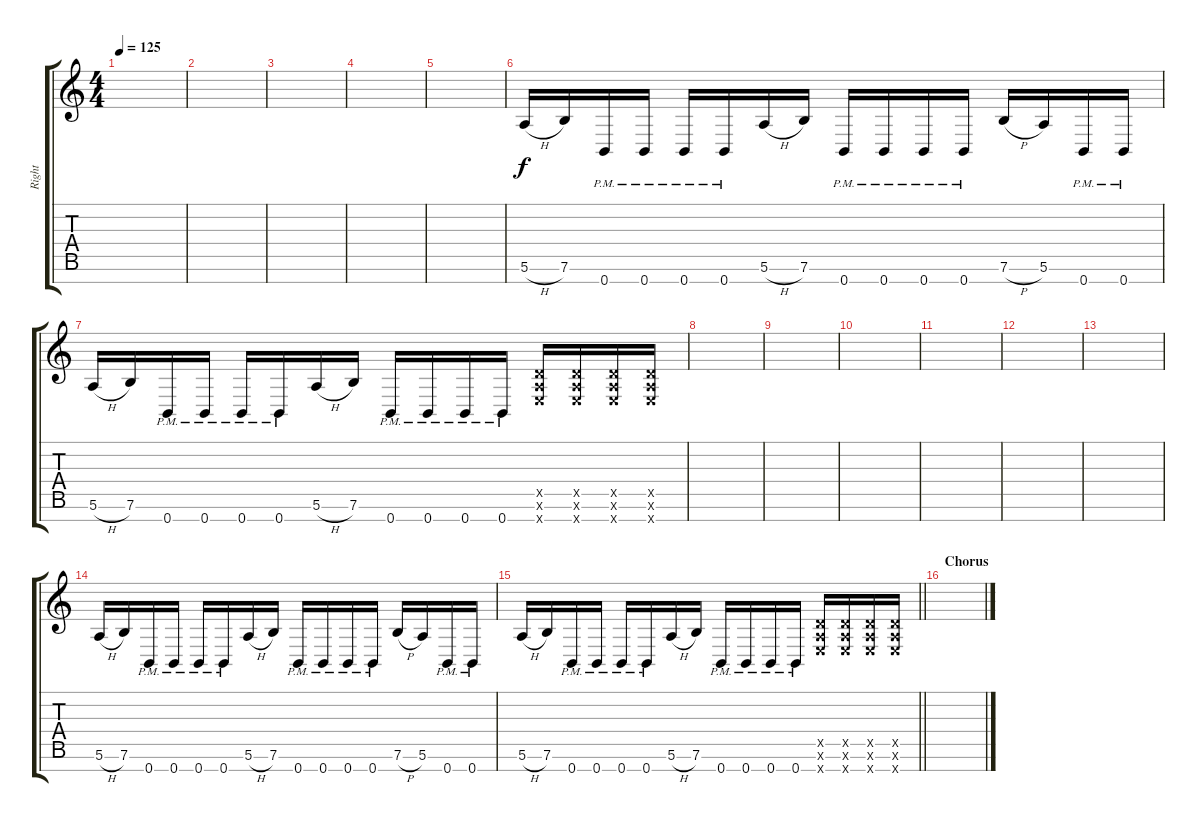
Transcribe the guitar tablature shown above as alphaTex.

\track ("Right" "Right") {instrument distortionguitar}
\staff {score tabs}
\tuning (E4 B3 G3 D3 A2 E2 B1) {hide}
\ts (4 4)
\tempo 125
\clef g2
\ks c
|
|
|
|
|
5.6{h}.16 7.6.16 0.7{pm}.16 0.7{pm}.16 0.7{pm}.16 0.7{pm}.16 5.6{h}.16 7.6.16 0.7{pm}.16 0.7{pm}.16 0.7{pm}.16 0.7{pm}.16 7.6{h}.16 5.6.16 0.7{pm}.16 0.7{pm}.16 |
5.6{h}.16 7.6.16 0.7{pm}.16 0.7{pm}.16 0.7{pm}.16 0.7{pm}.16 5.6{h}.16 7.6.16 0.7{pm}.16 0.7{pm}.16 0.7{pm}.16 0.7{pm}.16 (5.5{x} 5.6{x} 5.7{x}).16 (5.5{x} 5.6{x} 5.7{x}).16 (5.5{x} 5.6{x} 5.7{x}).16 (5.5{x} 5.6{x} 5.7{x}).16 |
|
|
|
|
|
|
5.6{h}.16 7.6.16 0.7{pm}.16 0.7{pm}.16 0.7{pm}.16 0.7{pm}.16 5.6{h}.16 7.6.16 0.7{pm}.16 0.7{pm}.16 0.7{pm}.16 0.7{pm}.16 7.6{h}.16 5.6.16 0.7{pm}.16 0.7{pm}.16 |
\barLineRight lightlight
5.6{h}.16 7.6.16 0.7{pm}.16 0.7{pm}.16 0.7{pm}.16 0.7{pm}.16 5.6{h}.16 7.6.16 0.7{pm}.16 0.7{pm}.16 0.7{pm}.16 0.7{pm}.16 (5.5{x} 5.6{x} 5.7{x}).16 (5.5{x} 5.6{x} 5.7{x}).16 (5.5{x} 5.6{x} 5.7{x}).16 (5.5{x} 5.6{x} 5.7{x}).16 |
\section ("" "Chorus")
